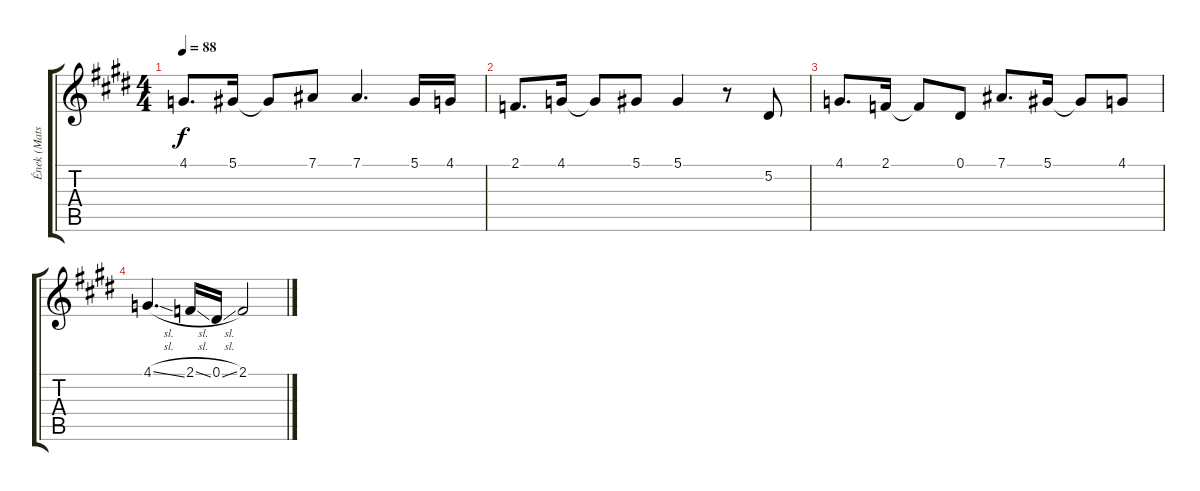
\track ("Ének (Mats Levén)" "Ének (Mats") {instrument tenorsax}
\staff {score tabs}
\tuning (Eb4 Bb3 Gb3 Db3 Ab2 Eb2) {hide}
\ts (4 4)
\tempo 88
\clef g2
\ks e
4.1.8{d dy f volume 5} 5.1.16 5.1{t}.8 7.1.8 7.1.4{d} 5.1.16 4.1.16 |
2.1.8{d} 4.1.16 4.1{t}.8 5.1.8 5.1.4 r.8 5.2.8 |
4.1.8{d} 2.1.16 2.1{t}.8 0.1.8 7.1.8{d} 5.1.16 5.1{t}.8 4.1.8 |
4.1{sl}.4{d} 2.1{sl}.16 0.1{sl}.16 2.1.2
